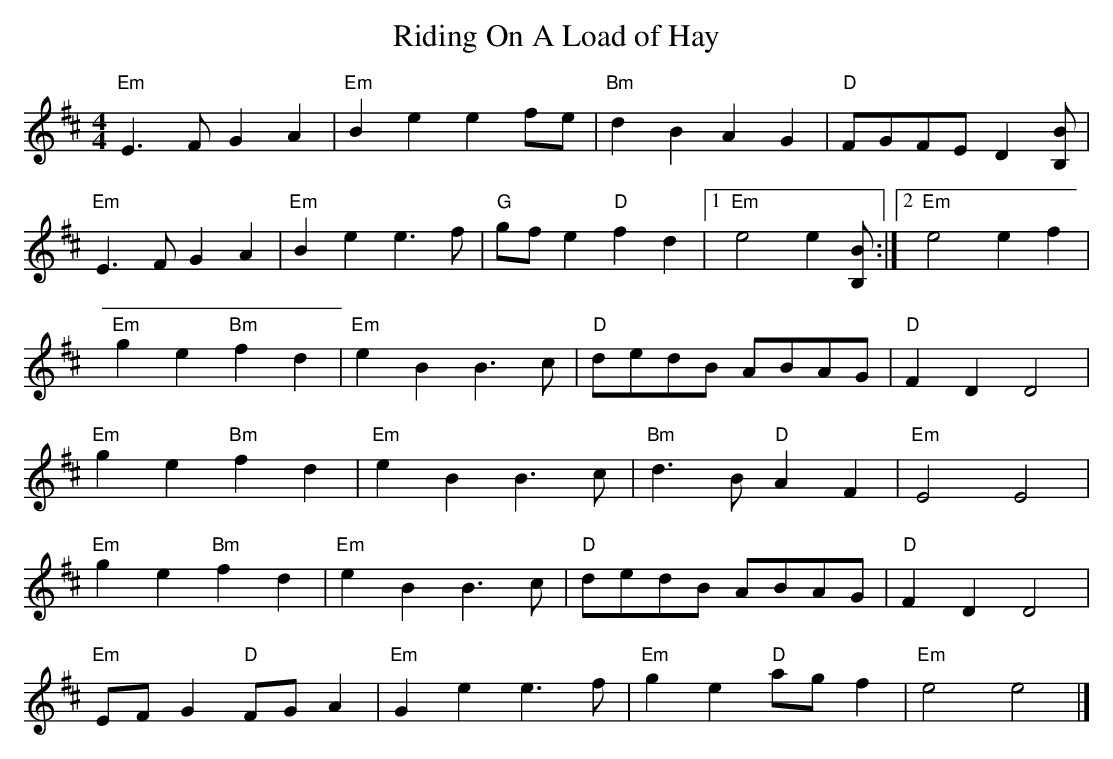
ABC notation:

X:1
T:Riding On A Load of Hay
M:4/4
L:1/8
K:D Major
"Em"E3 F G2 A2 | "Em"B2 e2 e2 fe | "Bm"d2 B2 A2 G2 | "D"FGFE D2 [BB,2] |
"Em"E3 F G2 A2 | "Em"B2 e2 e3 f | "G"gf e2 "D"f2 d2 | \
[1 "Em"e4 e2 [BB,2] :| [2 "Em"e4 e2 f2 |
"Em"g2 e2 "Bm"f2 d2 | "Em"e2 B2 B3 c | "D"dedB ABAG | "D"F2 D2 D4 |
"Em"g2 e2 "Bm"f2 d2 | "Em"e2 B2 B3 c | "Bm"d3 B "D"A2 F2 | "Em"E4 E4 |
"Em"g2 e2 "Bm"f2 d2 | "Em"e2 B2 B3 c | "D"dedB ABAG | "D"F2 D2 D4 |
"Em"EF G2 "D"FG A2 | "Em"G2 e2 e3 f | "Em"g2 e2 "D"ag f2 | "Em"e4 e4 |]
